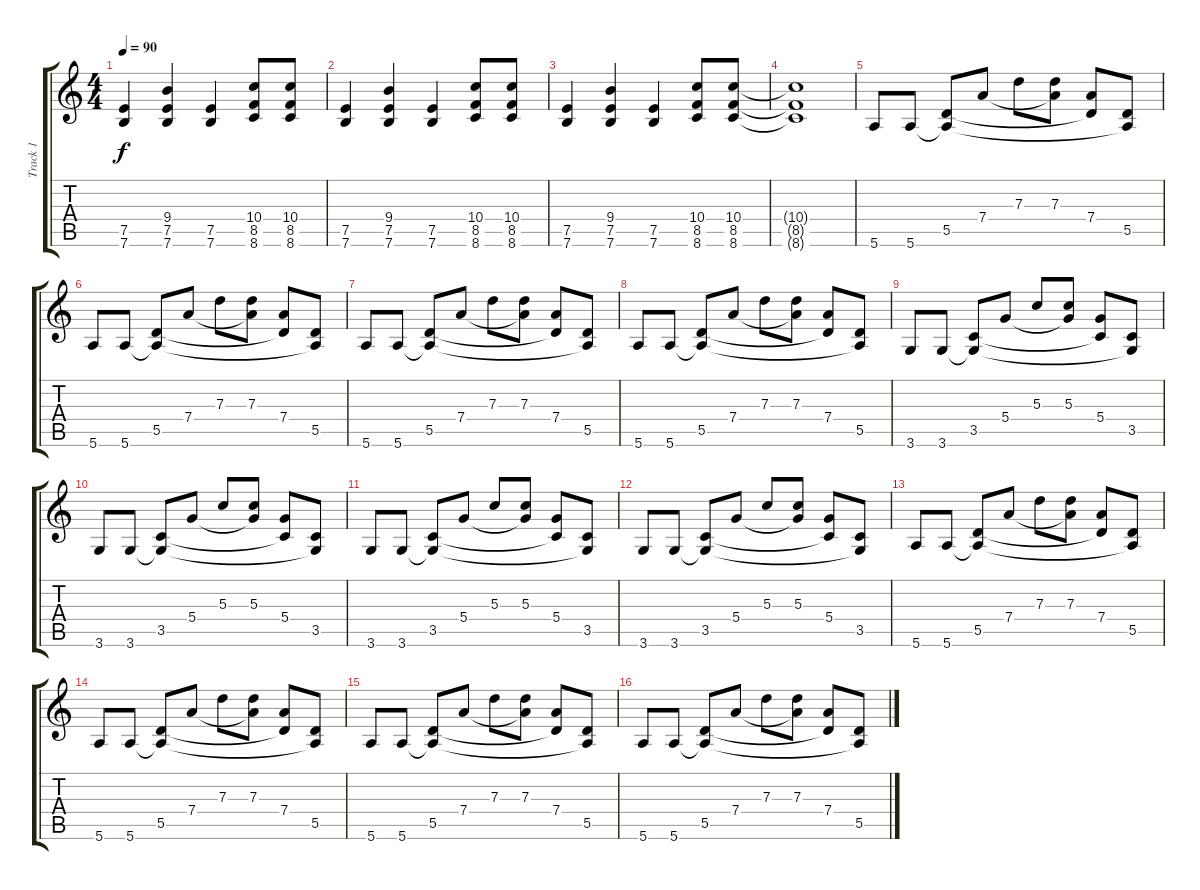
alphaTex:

\track ("Track 1" "Track 1") {instrument distortionguitar}
\staff {score tabs}
\tuning (E4 B3 G3 D3 A2 E2) {hide}
\ts (4 4)
\tempo 90
\clef g2
\ks c
(7.5 7.6).4{dy f} (9.4 7.5 7.6).4 (7.5 7.6).4 (10.4 8.5 8.6).8 (10.4 8.5 8.6).8 |
(7.5 7.6).4 (9.4 7.5 7.6).4 (7.5 7.6).4 (10.4 8.5 8.6).8 (10.4 8.5 8.6).8 |
(7.5 7.6).4 (9.4 7.5 7.6).4 (7.5 7.6).4 (10.4 8.5 8.6).8 (10.4 8.5 8.6).8 |
(10.4{t} 8.5{t} 8.6{t}).1 |
5.6.8 5.6.8 (5.5 5.6{t}).8 7.4.8 7.3.8 (7.3 7.4{t}).8 (7.4 5.5{t}).8 (5.5 5.6{t}).8 |
5.6.8 5.6.8 (5.5 5.6{t}).8 7.4.8 7.3.8 (7.3 7.4{t}).8 (7.4 5.5{t}).8 (5.5 5.6{t}).8 |
5.6.8 5.6.8 (5.5 5.6{t}).8 7.4.8 7.3.8 (7.3 7.4{t}).8 (7.4 5.5{t}).8 (5.5 5.6{t}).8 |
5.6.8 5.6.8 (5.5 5.6{t}).8 7.4.8 7.3.8 (7.3 7.4{t}).8 (7.4 5.5{t}).8 (5.5 5.6{t}).8 |
3.6.8 3.6.8 (3.5 3.6{t}).8 5.4.8 5.3.8 (5.3 5.4{t}).8 (5.4 3.5{t}).8 (3.5 3.6{t}).8 |
3.6.8 3.6.8 (3.5 3.6{t}).8 5.4.8 5.3.8 (5.3 5.4{t}).8 (5.4 3.5{t}).8 (3.5 3.6{t}).8 |
3.6.8 3.6.8 (3.5 3.6{t}).8 5.4.8 5.3.8 (5.3 5.4{t}).8 (5.4 3.5{t}).8 (3.5 3.6{t}).8 |
3.6.8 3.6.8 (3.5 3.6{t}).8 5.4.8 5.3.8 (5.3 5.4{t}).8 (5.4 3.5{t}).8 (3.5 3.6{t}).8 |
5.6.8 5.6.8 (5.5 5.6{t}).8 7.4.8 7.3.8 (7.3 7.4{t}).8 (7.4 5.5{t}).8 (5.5 5.6{t}).8 |
5.6.8 5.6.8 (5.5 5.6{t}).8 7.4.8 7.3.8 (7.3 7.4{t}).8 (7.4 5.5{t}).8 (5.5 5.6{t}).8 |
5.6.8 5.6.8 (5.5 5.6{t}).8 7.4.8 7.3.8 (7.3 7.4{t}).8 (7.4 5.5{t}).8 (5.5 5.6{t}).8 |
5.6.8 5.6.8 (5.5 5.6{t}).8 7.4.8 7.3.8 (7.3 7.4{t}).8 (7.4 5.5{t}).8 (5.5 5.6{t}).8
